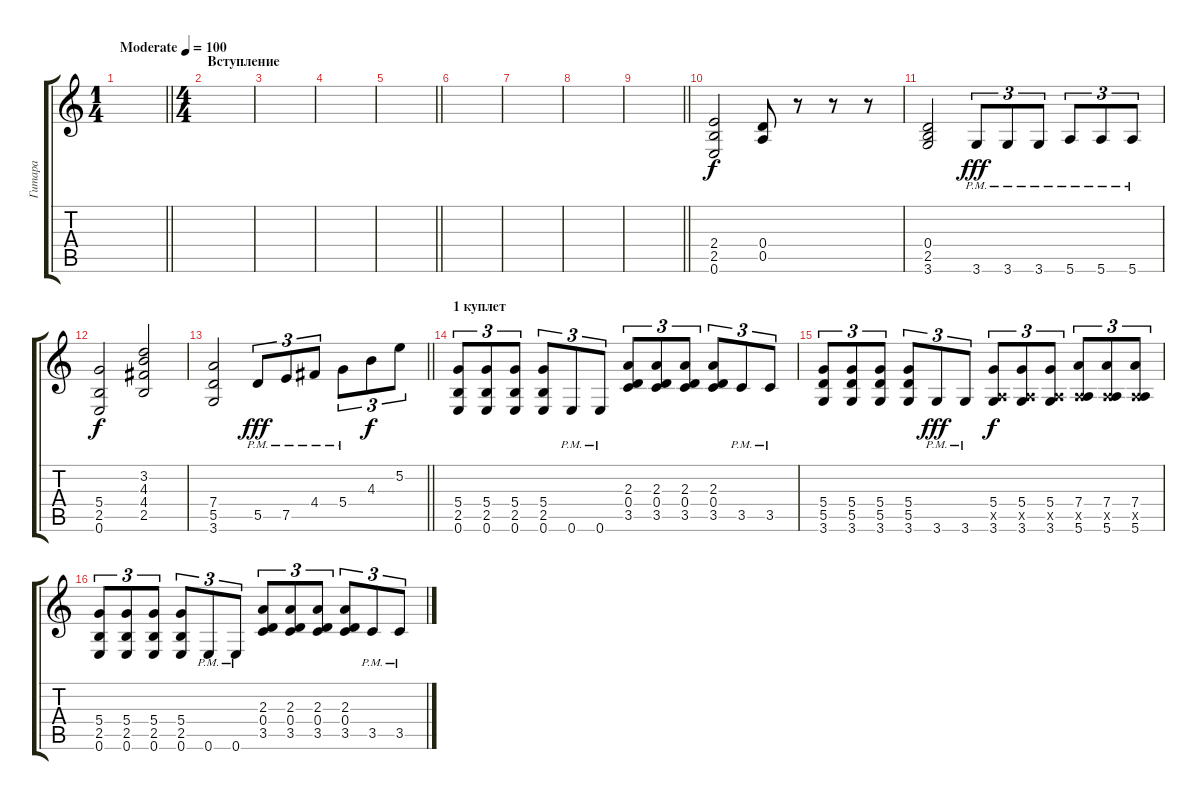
\track ("Гитара" "Гитара") {instrument distortionguitar}
\staff {score tabs}
\tuning (E4 B3 G3 D3 A2 E2) {hide}
\ts (1 4)
\tempo (100 "Moderate")
\clef g2
\barLineRight lightlight
\ks c
|
\ts (4 4)
\section ("" "Вступление")
|
|
|
\barLineRight lightlight
|
|
|
|
\barLineRight lightlight
|
(2.4 2.5 0.6).2 (0.4 0.5).8 r.8 r.8 r.8 |
(0.4 2.5 3.6).2 3.6{pm}.8{tu (3 2) dy fff} 3.6{pm}.8{tu (3 2)} 3.6{pm}.8{tu (3 2)} 5.6{pm}.8{tu (3 2)} 5.6{pm}.8{tu (3 2)} 5.6{pm}.8{tu (3 2)} |
(5.4 2.5 0.6).2{dy f} (3.2 4.3 4.4 2.5).2 |
\barLineRight lightlight
(7.4 5.5 3.6).2 5.5{pm}.8{tu (3 2) dy fff} 7.5{pm}.8{tu (3 2)} 4.4{pm}.8{tu (3 2)} 5.4{pm}.8{tu (3 2)} 4.3.8{tu (3 2) dy f} 5.2.8{tu (3 2)} |
\section ("" "1 куплет")
(5.4 2.5 0.6).8{tu (3 2)} (5.4 2.5 0.6).8{tu (3 2)} (5.4 2.5 0.6).8{tu (3 2)} (5.4 2.5 0.6).8{tu (3 2)} 0.6{pm}.8{tu (3 2)} 0.6{pm}.8{tu (3 2)} (2.3 0.4 3.5).8{tu (3 2)} (2.3 0.4 3.5).8{tu (3 2)} (2.3 0.4 3.5).8{tu (3 2)} (2.3 0.4 3.5).8{tu (3 2)} 3.5{pm}.8{tu (3 2)} 3.5{pm}.8{tu (3 2)} |
(5.4 5.5 3.6).8{tu (3 2)} (5.4 5.5 3.6).8{tu (3 2)} (5.4 5.5 3.6).8{tu (3 2)} (5.4 5.5 3.6).8{tu (3 2)} 3.6{pm}.8{tu (3 2) dy fff} 3.6{pm}.8{tu (3 2)} (5.4 0.5{x} 3.6).8{tu (3 2) dy f} (5.4 0.5{x} 3.6).8{tu (3 2)} (5.4 0.5{x} 3.6).8{tu (3 2)} (7.4 0.5{x} 5.6).8{tu (3 2)} (7.4 0.5{x} 5.6).8{tu (3 2)} (7.4 0.5{x} 5.6).8{tu (3 2)} |
(5.4 2.5 0.6).8{tu (3 2)} (5.4 2.5 0.6).8{tu (3 2)} (5.4 2.5 0.6).8{tu (3 2)} (5.4 2.5 0.6).8{tu (3 2)} 0.6{pm}.8{tu (3 2)} 0.6{pm}.8{tu (3 2)} (2.3 0.4 3.5).8{tu (3 2)} (2.3 0.4 3.5).8{tu (3 2)} (2.3 0.4 3.5).8{tu (3 2)} (2.3 0.4 3.5).8{tu (3 2)} 3.5{pm}.8{tu (3 2)} 3.5{pm}.8{tu (3 2)}
